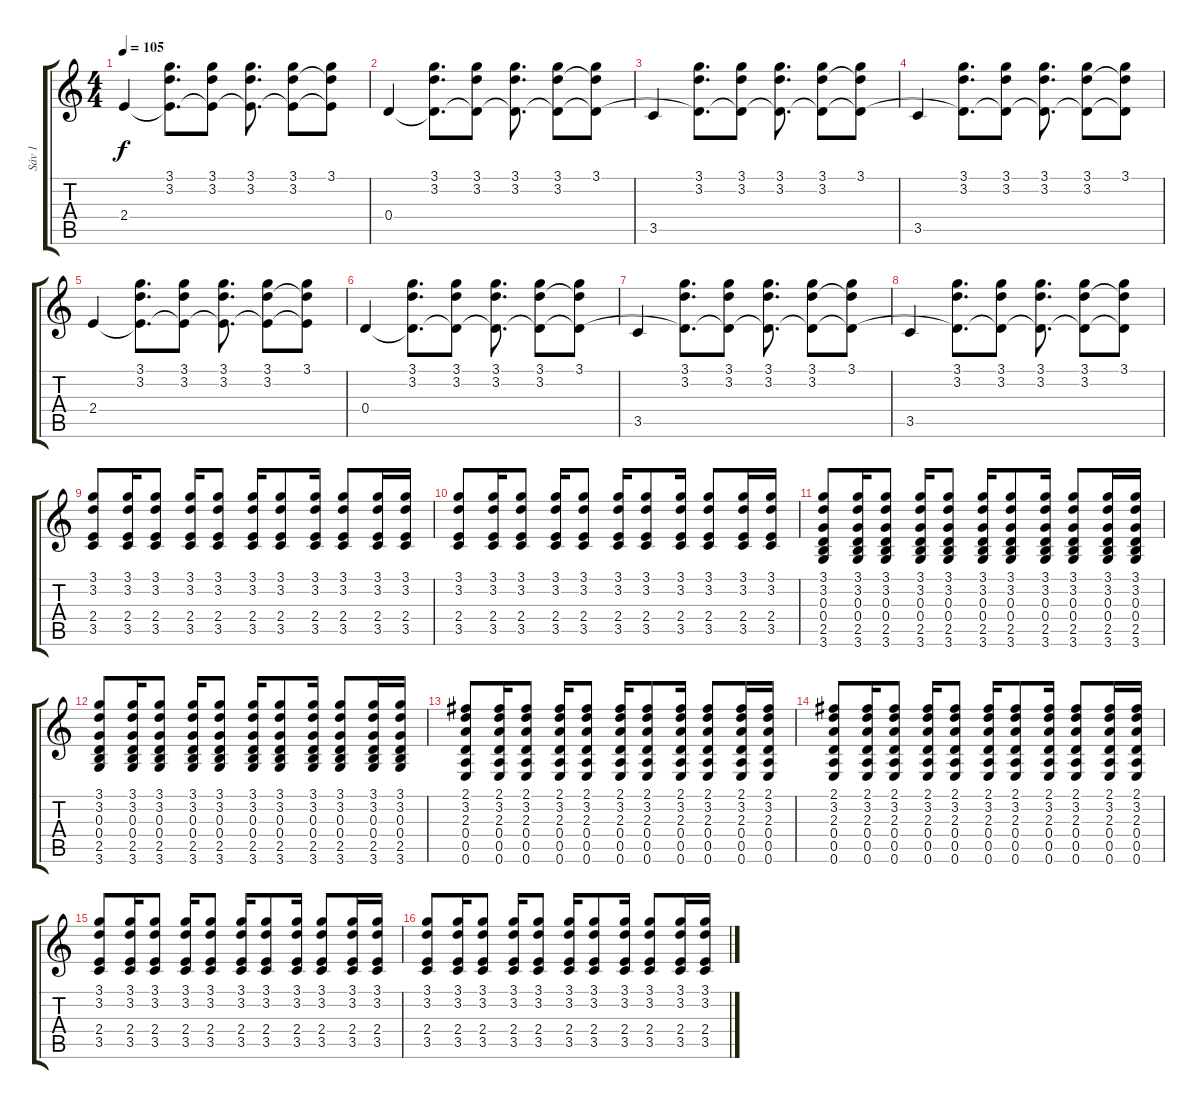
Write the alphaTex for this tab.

\track ("Sáv 1" "Sáv 1") {instrument acousticguitarsteel}
\staff {score tabs}
\tuning (E4 B3 G3 D3 A2 E2) {hide}
\ts (4 4)
\tempo 105
\clef g2
\ks c
2.4.4{dy f} (3.1 3.2 2.4{t}).8{d} (3.1 3.2 2.4{t}).8 (3.1 3.2 2.4{t}).8{d} (3.1 3.2 2.4{t}).8 (3.1 3.2{t} 2.4{t}).8 |
0.4.4 (3.1 3.2 0.4{t}).8{d} (3.1 3.2 0.4{t}).8 (3.1 3.2 0.4{t}).8{d} (3.1 3.2 0.4{t}).8 (3.1 3.2{t} 0.4{t}).8 |
3.5.4 (3.1 3.2 0.4{t}).8{d} (3.1 3.2 0.4{t}).8 (3.1 3.2 0.4{t}).8{d} (3.1 3.2 0.4{t}).8 (3.1 3.2{t} 0.4{t}).8 |
3.5.4 (3.1 3.2 0.4{t}).8{d} (3.1 3.2 0.4{t}).8 (3.1 3.2 0.4{t}).8{d} (3.1 3.2 0.4{t}).8 (3.1 3.2{t} 0.4{t}).8 |
2.4.4 (3.1 3.2 2.4{t}).8{d} (3.1 3.2 2.4{t}).8 (3.1 3.2 2.4{t}).8{d} (3.1 3.2 2.4{t}).8 (3.1 3.2{t} 2.4{t}).8 |
0.4.4 (3.1 3.2 0.4{t}).8{d} (3.1 3.2 0.4{t}).8 (3.1 3.2 0.4{t}).8{d} (3.1 3.2 0.4{t}).8 (3.1 3.2{t} 0.4{t}).8 |
3.5.4 (3.1 3.2 0.4{t}).8{d} (3.1 3.2 0.4{t}).8 (3.1 3.2 0.4{t}).8{d} (3.1 3.2 0.4{t}).8 (3.1 3.2{t} 0.4{t}).8 |
3.5.4 (3.1 3.2 0.4{t}).8{d} (3.1 3.2 0.4{t}).8 (3.1 3.2 0.4{t}).8{d} (3.1 3.2 0.4{t}).8 (3.1 3.2{t} 0.4{t}).8 |
(3.1 3.2 2.4 3.5).8{instrument acousticguitarsteel} (3.1 3.2 2.4 3.5).16 (3.1 3.2 2.4 3.5).8 (3.1 3.2 2.4 3.5).16 (3.1 3.2 2.4 3.5).8 (3.1 3.2 2.4 3.5).16 (3.1 3.2 2.4 3.5).8 (3.1 3.2 2.4 3.5).16 (3.1 3.2 2.4 3.5).8 (3.1 3.2 2.4 3.5).16 (3.1 3.2 2.4 3.5).16 |
(3.1 3.2 2.4 3.5).8{instrument acousticguitarsteel} (3.1 3.2 2.4 3.5).16 (3.1 3.2 2.4 3.5).8 (3.1 3.2 2.4 3.5).16 (3.1 3.2 2.4 3.5).8 (3.1 3.2 2.4 3.5).16 (3.1 3.2 2.4 3.5).8 (3.1 3.2 2.4 3.5).16 (3.1 3.2 2.4 3.5).8 (3.1 3.2 2.4 3.5).16 (3.1 3.2 2.4 3.5).16 |
(3.1 3.2 0.3 0.4 2.5 3.6).8{instrument acousticguitarsteel} (3.1 3.2 0.3 0.4 2.5 3.6).16 (3.1 3.2 0.3 0.4 2.5 3.6).8 (3.1 3.2 0.3 0.4 2.5 3.6).16 (3.1 3.2 0.3 0.4 2.5 3.6).8 (3.1 3.2 0.3 0.4 2.5 3.6).16 (3.1 3.2 0.3 0.4 2.5 3.6).8 (3.1 3.2 0.3 0.4 2.5 3.6).16 (3.1 3.2 0.3 0.4 2.5 3.6).8 (3.1 3.2 0.3 0.4 2.5 3.6).16 (3.1 3.2 0.3 0.4 2.5 3.6).16 |
(3.1 3.2 0.3 0.4 2.5 3.6).8{instrument acousticguitarsteel} (3.1 3.2 0.3 0.4 2.5 3.6).16 (3.1 3.2 0.3 0.4 2.5 3.6).8 (3.1 3.2 0.3 0.4 2.5 3.6).16 (3.1 3.2 0.3 0.4 2.5 3.6).8 (3.1 3.2 0.3 0.4 2.5 3.6).16 (3.1 3.2 0.3 0.4 2.5 3.6).8 (3.1 3.2 0.3 0.4 2.5 3.6).16 (3.1 3.2 0.3 0.4 2.5 3.6).8 (3.1 3.2 0.3 0.4 2.5 3.6).16 (3.1 3.2 0.3 0.4 2.5 3.6).16 |
(2.1 3.2 2.3 0.4 0.5 0.6).8 (2.1 3.2 2.3 0.4 0.5 0.6).16 (2.1 3.2 2.3 0.4 0.5 0.6).8 (2.1 3.2 2.3 0.4 0.5 0.6).16 (2.1 3.2 2.3 0.4 0.5 0.6).8 (2.1 3.2 2.3 0.4 0.5 0.6).16 (2.1 3.2 2.3 0.4 0.5 0.6).8 (2.1 3.2 2.3 0.4 0.5 0.6).16 (2.1 3.2 2.3 0.4 0.5 0.6).8 (2.1 3.2 2.3 0.4 0.5 0.6).16 (2.1 3.2 2.3 0.4 0.5 0.6).16 |
(2.1 3.2 2.3 0.4 0.5 0.6).8 (2.1 3.2 2.3 0.4 0.5 0.6).16 (2.1 3.2 2.3 0.4 0.5 0.6).8 (2.1 3.2 2.3 0.4 0.5 0.6).16 (2.1 3.2 2.3 0.4 0.5 0.6).8 (2.1 3.2 2.3 0.4 0.5 0.6).16 (2.1 3.2 2.3 0.4 0.5 0.6).8 (2.1 3.2 2.3 0.4 0.5 0.6).16 (2.1 3.2 2.3 0.4 0.5 0.6).8 (2.1 3.2 2.3 0.4 0.5 0.6).16 (2.1 3.2 2.3 0.4 0.5 0.6).16 |
(3.1 3.2 2.4 3.5).8{instrument acousticguitarsteel} (3.1 3.2 2.4 3.5).16 (3.1 3.2 2.4 3.5).8 (3.1 3.2 2.4 3.5).16 (3.1 3.2 2.4 3.5).8 (3.1 3.2 2.4 3.5).16 (3.1 3.2 2.4 3.5).8 (3.1 3.2 2.4 3.5).16 (3.1 3.2 2.4 3.5).8 (3.1 3.2 2.4 3.5).16 (3.1 3.2 2.4 3.5).16 |
(3.1 3.2 2.4 3.5).8{instrument acousticguitarsteel} (3.1 3.2 2.4 3.5).16 (3.1 3.2 2.4 3.5).8 (3.1 3.2 2.4 3.5).16 (3.1 3.2 2.4 3.5).8 (3.1 3.2 2.4 3.5).16 (3.1 3.2 2.4 3.5).8 (3.1 3.2 2.4 3.5).16 (3.1 3.2 2.4 3.5).8 (3.1 3.2 2.4 3.5).16 (3.1 3.2 2.4 3.5).16
